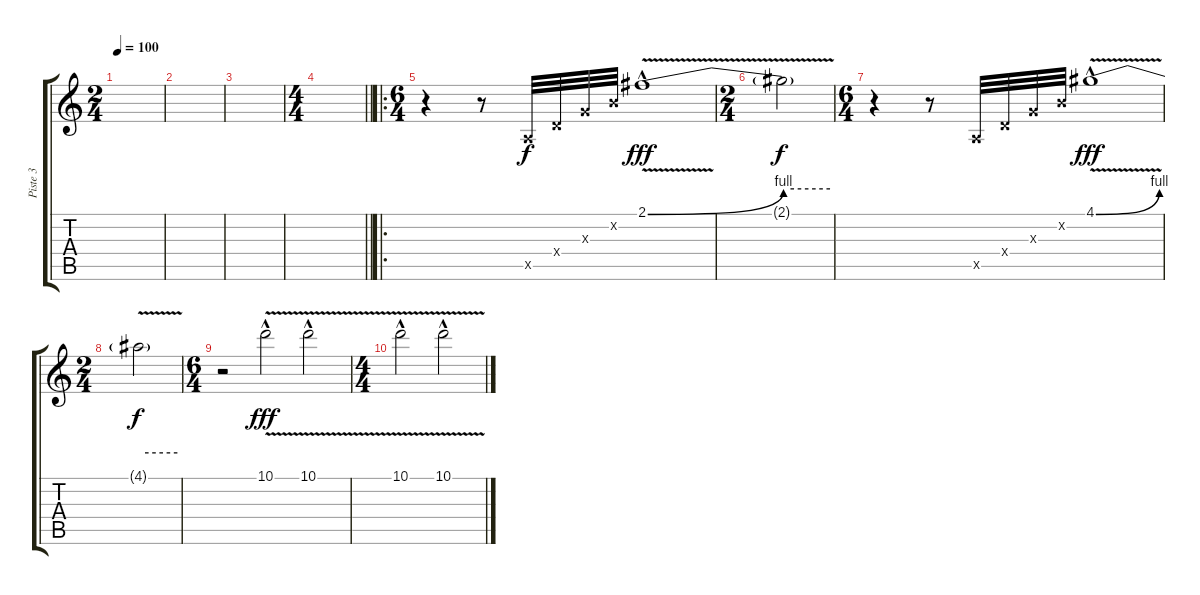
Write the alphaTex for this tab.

\track ("Piste 3" "Piste 3") {instrument distortionguitar}
\staff {score tabs}
\tuning (E4 B3 G3 D3 A2 E2) {hide}
\ts (2 4)
\tempo 100
\clef g2
\ks c
|
|
|
\ts (4 4)
\barLineRight lightlight
|
\ro
\ts (6 4)
\section ("" "")
r.4 r.8 0.5{x}.32 0.4{x}.32 0.3{x}.32 0.2{x}.32 2.1{be (bend 0 0 60 4) v hac}.1{dy fff} |
\ts (2 4)
2.1{be (hold 0 4 60 4) v t}.2{dy f} |
\ts (6 4)
r.4 r.8 0.5{x}.32 0.4{x}.32 0.3{x}.32 0.2{x}.32 4.1{be (bend 0 0 60 4) v hac}.1{dy fff} |
\ts (2 4)
4.1{be (hold 0 4 60 4) v t}.2{dy f} |
\ts (6 4)
r.2 10.1{v hac}.2{dy fff} 10.1{v hac}.2 |
\ts (4 4)
10.1{v hac}.2 10.1{v hac}.2
